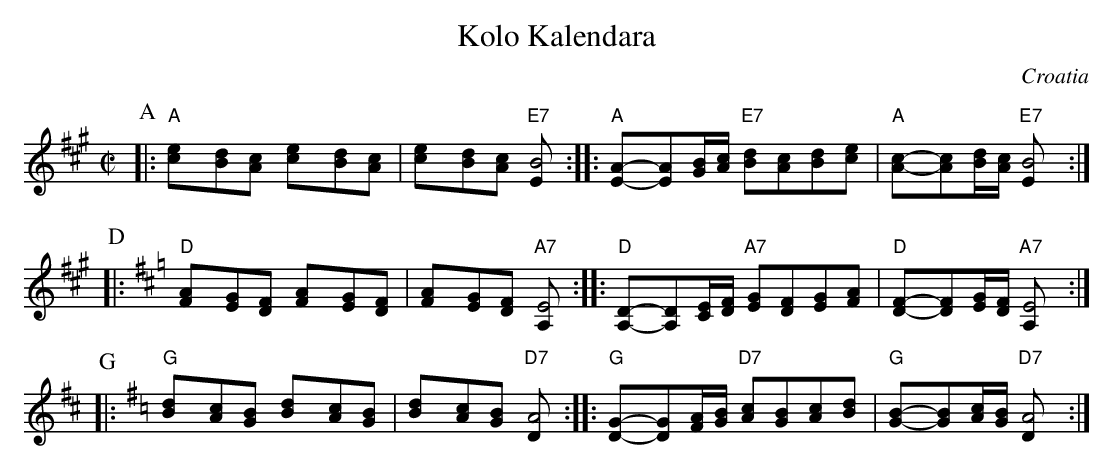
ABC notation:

X:1
T:Kolo Kalendara
O:Croatia
M:C|
L:1/8
K:C
P:A
K:A
|: "A"[e2c][dB][cA] [e2c][dB][cA] | [e2c][dB][cA] "E7"[B4E] :| \
|: "A"[A2E]-[AE][B/G][c/A] "E7"[dB][cA][dB][ec] | "A"[c2A]-[cA][d/B][c/A] "E7"[B4E] :|
P:D
K:D
|: "D"[A2F][GE][FD] [A2F][GE][FD] | [A2F][GE][FD] "A7"[E4A,] :| \
|: "D"[D2A,]-[DA,][E/C][F/D] "A7"[GE][FD][GE][AF] | "D"[F2D]-[FD][G/E][F/D] "A7"[E4A,] :|
P:G
K:G
|: "G"[d2B][cA][BG] [d2B][cA][BG] | [d2B][cA][BG] "D7"[A4D] :| \
|: "G"[G2D]-[GD][A/F][B/G] "D7"[cA][BG][cA][dB] | "G"[B2G]-[BG][c/A][B/G] "D7"[A4D] :|
